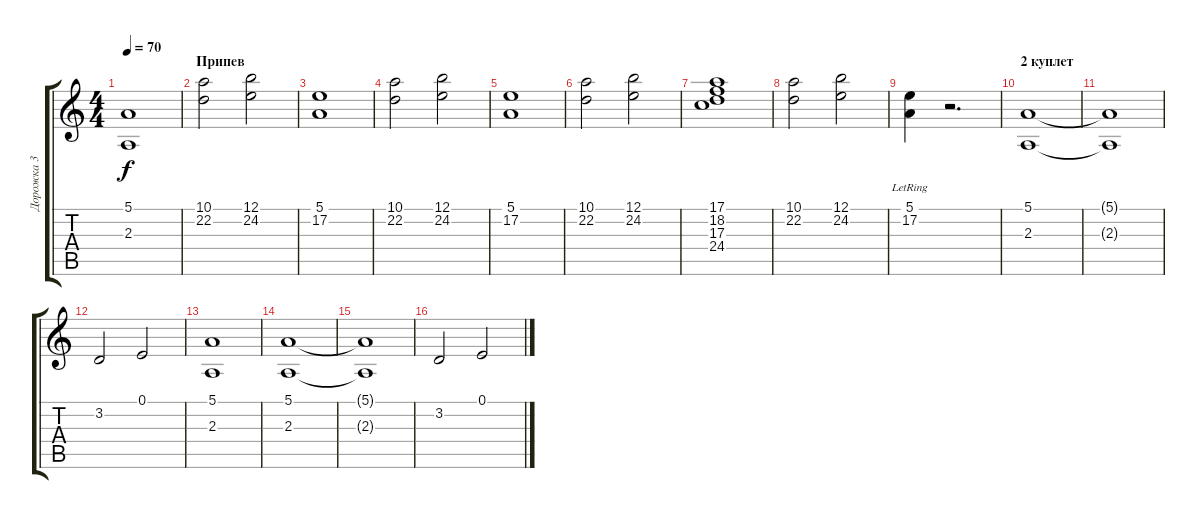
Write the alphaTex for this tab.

\track ("Дорожка 3" "Дорожка 3") {instrument rockorgan}
\staff {score tabs}
\tuning (E4 B3 G3 D3 A2 E2) {hide}
\ts (4 4)
\tempo 70
\clef g2
\ks c
(5.1 2.3).1{dy f} |
\section ("" "Припев")
(10.1 22.2).2 (12.1 24.2).2 |
(5.1 17.2).1 |
(10.1 22.2).2 (12.1 24.2).2 |
(5.1 17.2).1 |
(10.1 22.2).2 (12.1 24.2).2 |
(17.1 18.2 17.3 24.4).1 |
(10.1 22.2).2 (12.1 24.2).2 |
(5.1 17.2{lr}).4 r.2{d} |
\section ("" "2 куплет")
(5.1 2.3).1 |
(5.1{t} 2.3{t}).1 |
3.2.2 0.1.2 |
(5.1 2.3).1 |
(5.1 2.3).1 |
(5.1{t} 2.3{t}).1 |
3.2.2 0.1.2
